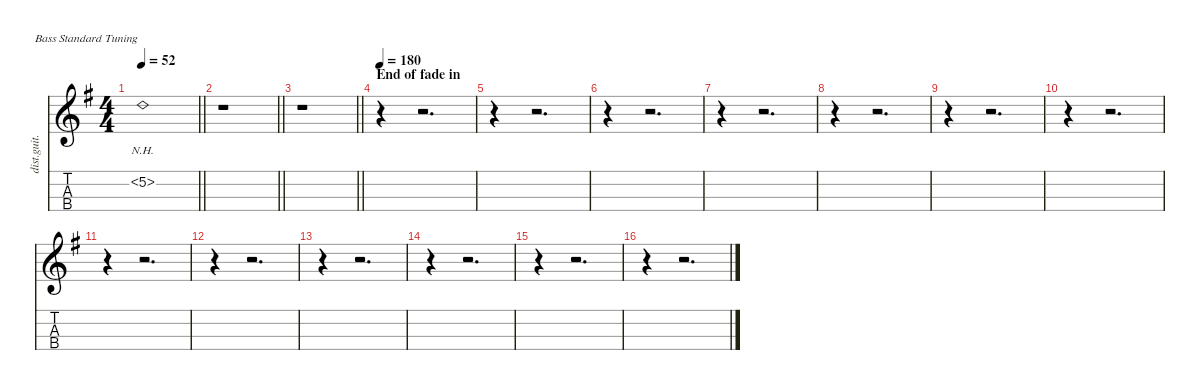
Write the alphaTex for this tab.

\defaultSystemsLayout 4
\hideDynamics
\bracketExtendMode nobrackets
\otherSystemsTrackNameOrientation horizontal
\track ("Intro Bass" "dist.guit.") {instrument distortionguitar}
\staff {score tabs}
\tuning (G2 D2 A1 E1)
\ts (4 4)
\tempo 52
\clef g2
\barLineRight lightlight
\ks eminor
5.2{nh t acc forcenatural}.1{dy f beam Down} |
\barLineRight lightlight
r.1{beam Down} |
\barLineRight lightlight
r.1{beam Down} |
\section ("" "End of fade in")
\tempo 180
r.4{beam Down} r.2{d beam Down} |
r.4{beam Down} r.2{d beam Down} |
r.4{beam Down} r.2{d beam Down} |
r.4{beam Down} r.2{d beam Down} |
r.4{beam Down} r.2{d beam Down} |
r.4{beam Down} r.2{d beam Down} |
r.4{beam Down} r.2{d beam Down} |
r.4{beam Down} r.2{d beam Down} |
r.4{beam Down} r.2{d beam Down} |
r.4{beam Down} r.2{d beam Down} |
r.4{beam Down} r.2{d beam Down} |
r.4{beam Down} r.2{d beam Down} |
r.4{beam Down} r.2{d beam Down}
